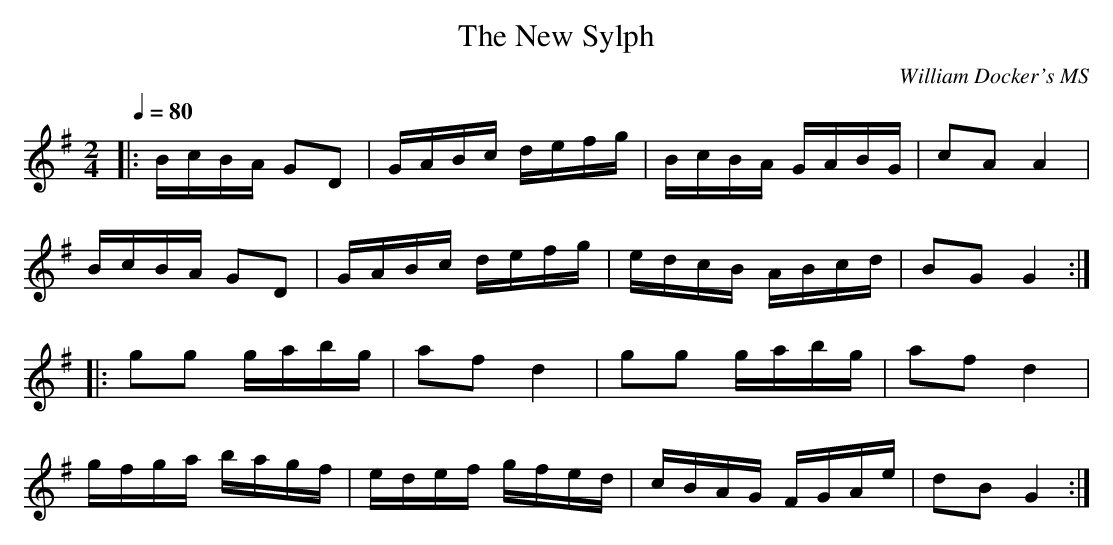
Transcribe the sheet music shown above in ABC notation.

X:1
T:The New Sylph
C:William Docker's MS
Q:1/4=80
M:2/4
L:1/16
K:G
|:BcBA G2D2|GABc defg|BcBA GABG|c2A2 A4|
BcBA G2D2|GABc defg|edcB ABcd|B2G2 G4:|
|:g2g2 gabg|a2f2 d4|g2g2 gabg|a2f2 d4|
gfga bagf|edef gfed|cBAG FGAe|d2B2 G4:|
